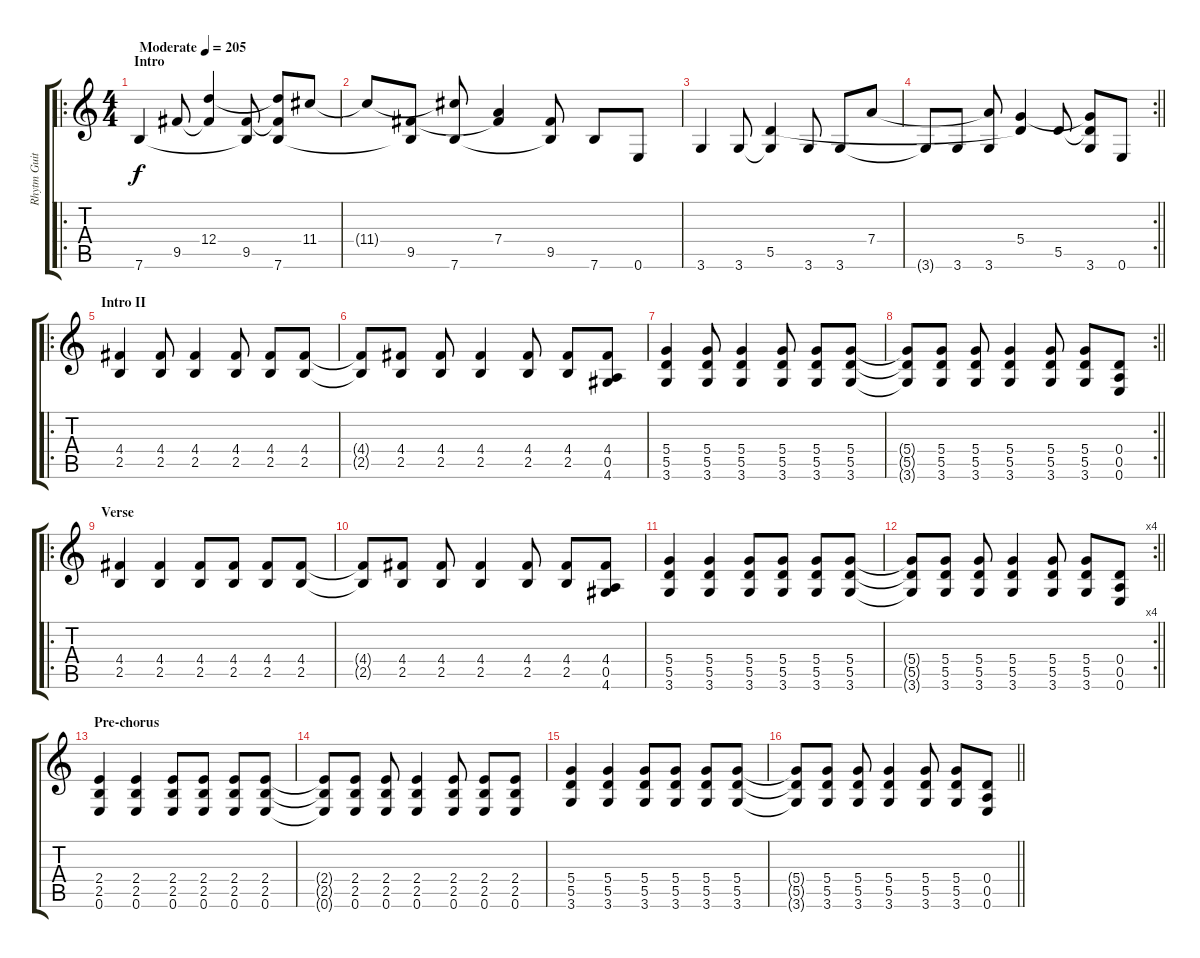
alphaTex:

\track ("Rhytm Guitar" "Rhytm Guit") {instrument electricguitarclean}
\staff {score tabs}
\tuning (E4 B3 G3 D3 A2 E2) {hide}
\ro
\ts (4 4)
\section ("" "Intro")
\tempo (205 "Moderate")
\clef g2
\ks c
7.6.4{dy f volume 8 instrument electricguitarclean} 9.5.8 (12.4 9.5{t}).4 (9.5 7.6{t}).8 (12.4{t} 9.5{t} 7.6).8 11.4.8 |
11.4{t}.8 (9.5 7.6{t}).8 (11.4{t} 7.6).8 (7.4 9.5{t}).4 (9.5 7.6{t}).8 7.6.8 0.6.8 |
3.6.4 3.6.8 (5.5 3.6{t}).4 3.6.8 3.6.8 7.4.8 |
\rc 2
\barLineRight lightlight
3.6{t}.8 3.6.8 (7.4{t} 3.6).8 (5.4 5.5{t}).4 5.5.8 (5.4{t} 5.5{t} 3.6).8 0.6.8 |
\ro
\section ("" "Intro II")
(4.4 2.5).4{volume 13 instrument overdrivenguitar} (4.4 2.5).8 (4.4 2.5).4 (4.4 2.5).8 (4.4 2.5).8 (4.4 2.5).8 |
(4.4{t} 2.5{t}).8 (4.4 2.5).8 (4.4 2.5).8 (4.4 2.5).4 (4.4 2.5).8 (4.4 2.5).8 (4.4 0.5 4.6).8 |
(5.4 5.5 3.6).4 (5.4 5.5 3.6).8 (5.4 5.5 3.6).4 (5.4 5.5 3.6).8 (5.4 5.5 3.6).8 (5.4 5.5 3.6).8 |
\rc 2
\barLineRight lightlight
(5.4{t} 5.5{t} 3.6{t}).8 (5.4 5.5 3.6).8 (5.4 5.5 3.6).8 (5.4 5.5 3.6).4 (5.4 5.5 3.6).8 (5.4 5.5 3.6).8 (0.4 0.5 0.6).8 |
\ro
\section ("" "Verse")
(4.4 2.5).4 (4.4 2.5).4 (4.4 2.5).8 (4.4 2.5).8 (4.4 2.5).8 (4.4 2.5).8 |
(4.4{t} 2.5{t}).8 (4.4 2.5).8 (4.4 2.5).8 (4.4 2.5).4 (4.4 2.5).8 (4.4 2.5).8 (4.4 0.5 4.6).8 |
(5.4 5.5 3.6).4 (5.4 5.5 3.6).4 (5.4 5.5 3.6).8 (5.4 5.5 3.6).8 (5.4 5.5 3.6).8 (5.4 5.5 3.6).8 |
\rc 4
\barLineRight lightlight
(5.4{t} 5.5{t} 3.6{t}).8 (5.4 5.5 3.6).8 (5.4 5.5 3.6).8 (5.4 5.5 3.6).4 (5.4 5.5 3.6).8 (5.4 5.5 3.6).8 (0.4 0.5 0.6).8 |
\section ("" "Pre-chorus")
(2.4 2.5 0.6).4 (2.4 2.5 0.6).4 (2.4 2.5 0.6).8 (2.4 2.5 0.6).8 (2.4 2.5 0.6).8 (2.4 2.5 0.6).8 |
(2.4{t} 2.5{t} 0.6{t}).8 (2.4 2.5 0.6).8 (2.4 2.5 0.6).8 (2.4 2.5 0.6).4 (2.4 2.5 0.6).8 (2.4 2.5 0.6).8 (2.4 2.5 0.6).8 |
(5.4 5.5 3.6).4 (5.4 5.5 3.6).4 (5.4 5.5 3.6).8 (5.4 5.5 3.6).8 (5.4 5.5 3.6).8 (5.4 5.5 3.6).8 |
\barLineRight lightlight
(5.4{t} 5.5{t} 3.6{t}).8 (5.4 5.5 3.6).8 (5.4 5.5 3.6).8 (5.4 5.5 3.6).4 (5.4 5.5 3.6).8 (5.4 5.5 3.6).8 (0.4 0.5 0.6).8
